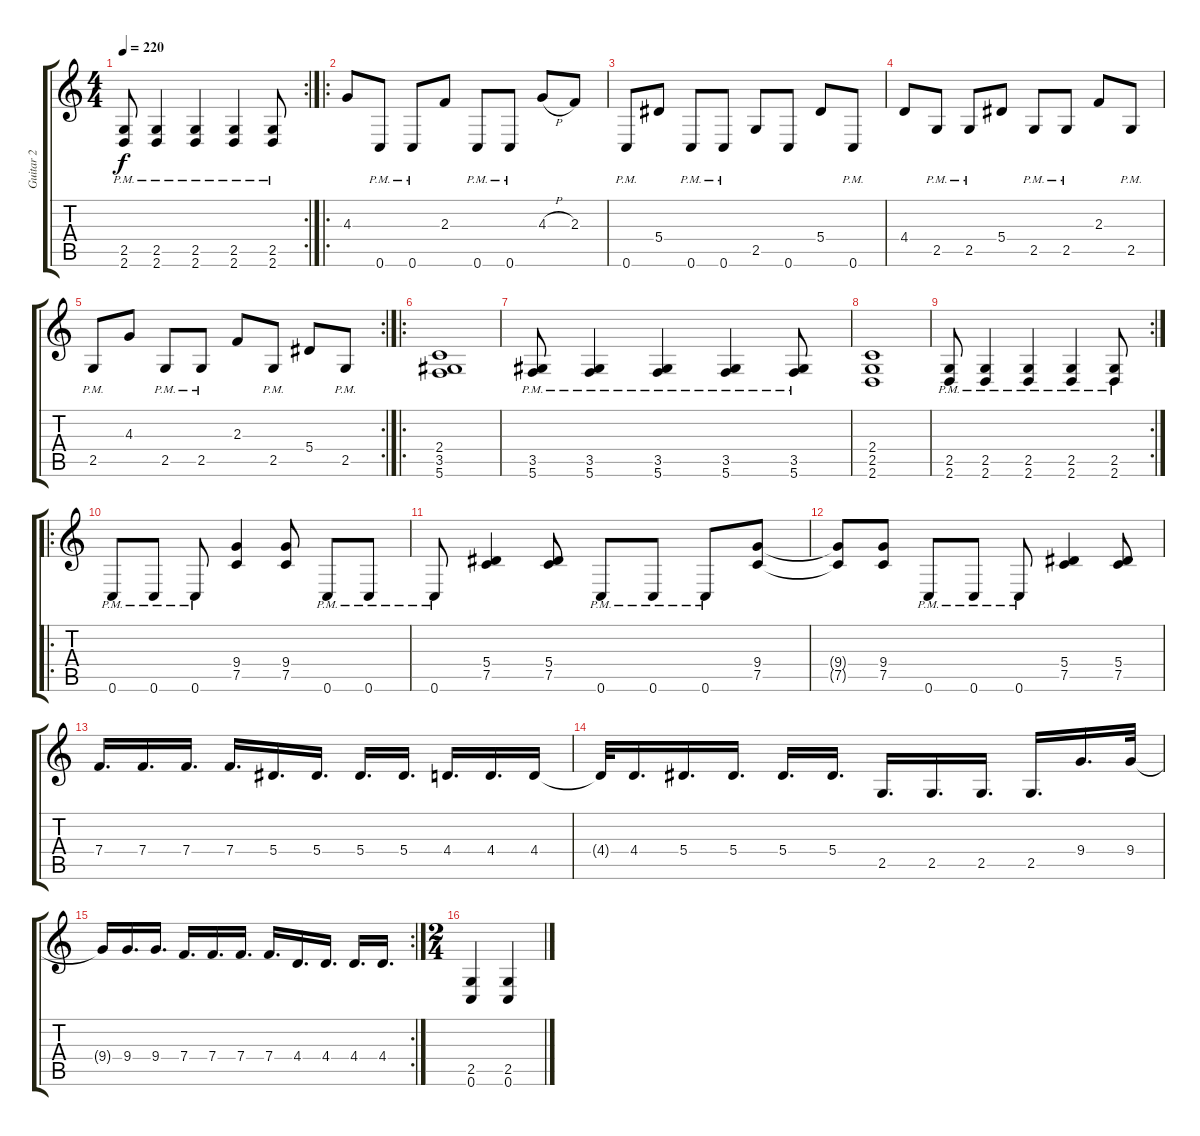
\track ("Guitar 2" "Guitar 2") {instrument distortionguitar}
\staff {score tabs}
\tuning (C4 G3 Eb3 Bb2 F2 C2) {hide}
\rc 2
\ts (4 4)
\tempo 220
\clef g2
\ks c
(2.5{pm} 2.6{pm}).8{dy f} (2.5{pm} 2.6{pm}).4 (2.5{pm} 2.6{pm}).4 (2.5{pm} 2.6{pm}).4 (2.5{pm} 2.6{pm}).8 |
\ro
4.3.8 0.6{pm}.8 0.6{pm}.8 2.3.8 0.6{pm}.8 0.6{pm}.8 4.3{h}.8 2.3.8 |
0.6{pm}.8 5.4.8 0.6{pm}.8 0.6{pm}.8 2.5.8 0.6.8 5.4.8 0.6{pm}.8 |
4.4.8 2.5{pm}.8 2.5{pm}.8 5.4.8 2.5{pm}.8 2.5{pm}.8 2.3.8 2.5{pm}.8 |
\rc 2
2.5{pm}.8 4.3.8 2.5{pm}.8 2.5{pm}.8 2.3.8 2.5{pm}.8 5.4.8 2.5{pm}.8 |
\ro
(2.4 3.5 5.6).1 |
(3.5{pm} 5.6{pm}).8 (3.5{pm} 5.6{pm}).4 (3.5{pm} 5.6{pm}).4 (3.5{pm} 5.6{pm}).4 (3.5{pm} 5.6{pm}).8 |
(2.4 2.5 2.6).1 |
\rc 2
(2.5{pm} 2.6{pm}).8 (2.5{pm} 2.6{pm}).4 (2.5{pm} 2.6{pm}).4 (2.5{pm} 2.6{pm}).4 (2.5{pm} 2.6{pm}).8 |
\ro
0.6{pm}.8 0.6{pm}.8 0.6{pm}.8 (9.4 7.5).4 (9.4 7.5).8 0.6{pm}.8 0.6{pm}.8 |
0.6{pm}.8 (5.4 7.5).4 (5.4 7.5).8 0.6{pm}.8 0.6{pm}.8 0.6{pm}.8 (9.4 7.5).8 |
(9.4{t} 7.5{t}).8 (9.4 7.5).8 0.6{pm}.8 0.6{pm}.8 0.6{pm}.8 (5.4 7.5).4 (5.4 7.5).8 |
7.4.16{d} 7.4.16{d} 7.4.16{d} 7.4.16{d} 5.4.16{d} 5.4.16{d} 5.4.16{d} 5.4.16{d} 4.4.16{d} 4.4.16{d} 4.4.16 |
4.4{t}.32 4.4.16{d} 5.4.16{d} 5.4.16{d} 5.4.16{d} 5.4.16{d} 2.5.16{d} 2.5.16{d} 2.5.16{d} 2.5.16{d} 9.4.16{d} 9.4.32 |
\rc 2
9.4{t}.16 9.4.16{d} 9.4.16{d} 7.4.16{d} 7.4.16{d} 7.4.16{d} 7.4.16{d} 4.4.16{d} 4.4.16{d} 4.4.16{d} 4.4.16{d} |
\ts (2 4)
(2.5 0.6).4 (2.5 0.6).4
